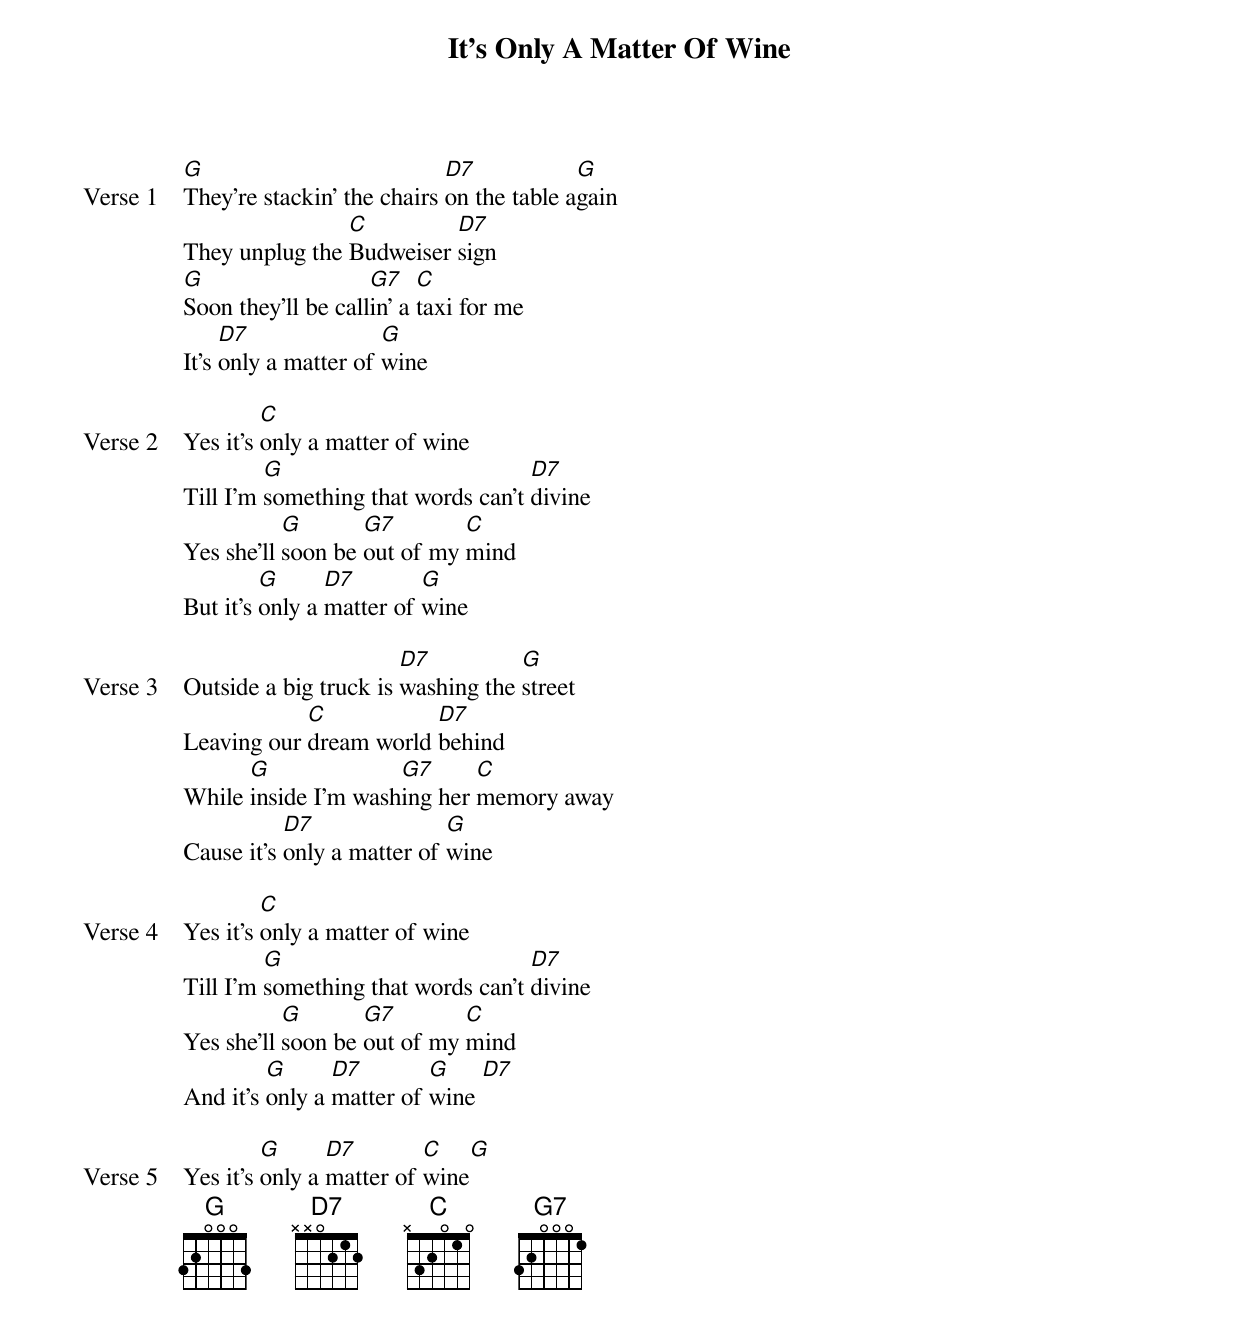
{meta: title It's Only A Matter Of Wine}
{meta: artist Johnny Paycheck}
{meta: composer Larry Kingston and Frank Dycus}

{start_of_verse: Verse 1}
[G]They're stackin' the chairs [D7]on the table a[G]gain
They unplug the [C]Budweiser [D7]sign
[G]Soon they'll be call[G7]in' a [C]taxi for me
It's [D7]only a matter of [G]wine
{end_of_verse}

{start_of_verse: Verse 2}
Yes it's [C]only a matter of wine
Till I'm [G]something that words can't [D7]divine
Yes she'll [G]soon be [G7]out of my [C]mind
But it's [G]only a [D7]matter of [G]wine
{end_of_verse}

{start_of_verse: Verse 3}
Outside a big truck is [D7]washing the [G]street
Leaving our [C]dream world [D7]behind
While [G]inside I'm wash[G7]ing her [C]memory away
Cause it's [D7]only a matter of [G]wine
{end_of_verse}

{start_of_verse: Verse 4}
Yes it's [C]only a matter of wine
Till I'm [G]something that words can't [D7]divine
Yes she'll [G]soon be [G7]out of my [C]mind
And it's [G]only a [D7]matter of [G]wine [D7]
{end_of_verse}

{start_of_verse: Verse 5}
Yes it's [G]only a [D7]matter of [C]wine[G]
{end_of_verse}
